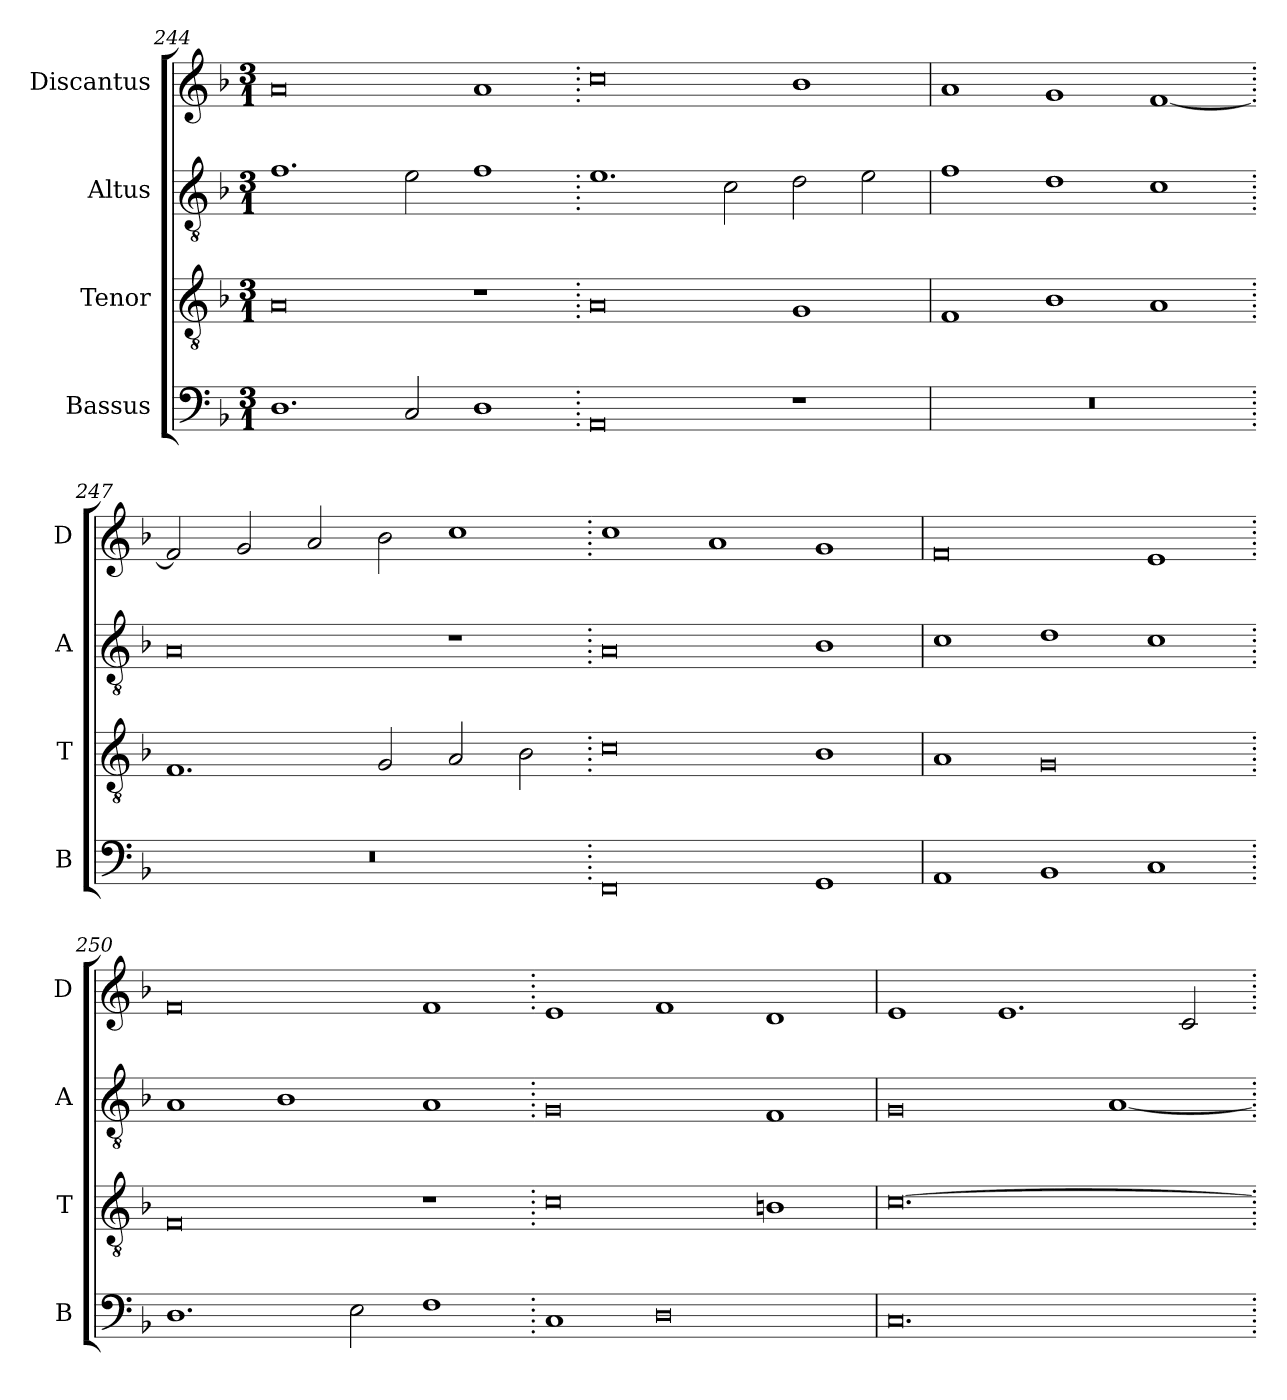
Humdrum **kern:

**kern	**kern	**kern	**kern
*part4	*part3	*part2	*part1
*staff4	*staff3	*staff2	*staff1
*I"Bassus	*I"Tenor	*I"Altus	*I"Discantus
*I'B	*I'T	*I'A	*I'D
*clefF4	*clefGv2	*clefGv2	*clefG2
*k[b-]	*k[b-]	*k[b-]	*k[b-]
*M3/1	*M3/1	*M3/1	*M3/1
=244	=244	=244	=244
1.D	0A	1.f	0a
2C/	.	2e\	.
1D	1r	1f	1a
=245.	=245.	=245.	=245.
0AA	0A	1.e	0cc
.	.	2c\	.
1r	1G	2d\	1b-
.	.	2e\	.
=246	=246	=246	=246
0.r	1F	1f	1a
.	1B-	1d	1g
.	1A	1c	[1f
=247.	=247.	=247.	=247.
0.r	1.F	0A	2f/]
.	.	.	2g/
.	.	.	2a/
.	2G/	.	2b-\
.	2A/	1r	1cc
.	2B-\	.	.
=248.	=248.	=248.	=248.
0FF	0c	0A	1cc
.	.	.	1a
1GG	1B-	1B-	1g
=249	=249	=249	=249
1AA	1A	1c	0f
1BB-	0G	1d	.
1C	.	1c	1e
=250.	=250.	=250.	=250.
1.D	0F	1A	0f
.	.	1B-	.
2E\	.	.	.
1F	1r	1A	1f
=251.	=251.	=251.	=251.
1C	0c	0G	1e
0D	.	.	1f
.	1Bn	1F	1d
=252	=252	=252	=252
0.C	[0.c	0G	1e
.	.	.	1.e
.	.	[1A	.
.	.	.	2c/
=.	=.	=.	=.
*-	*-	*-	*-
